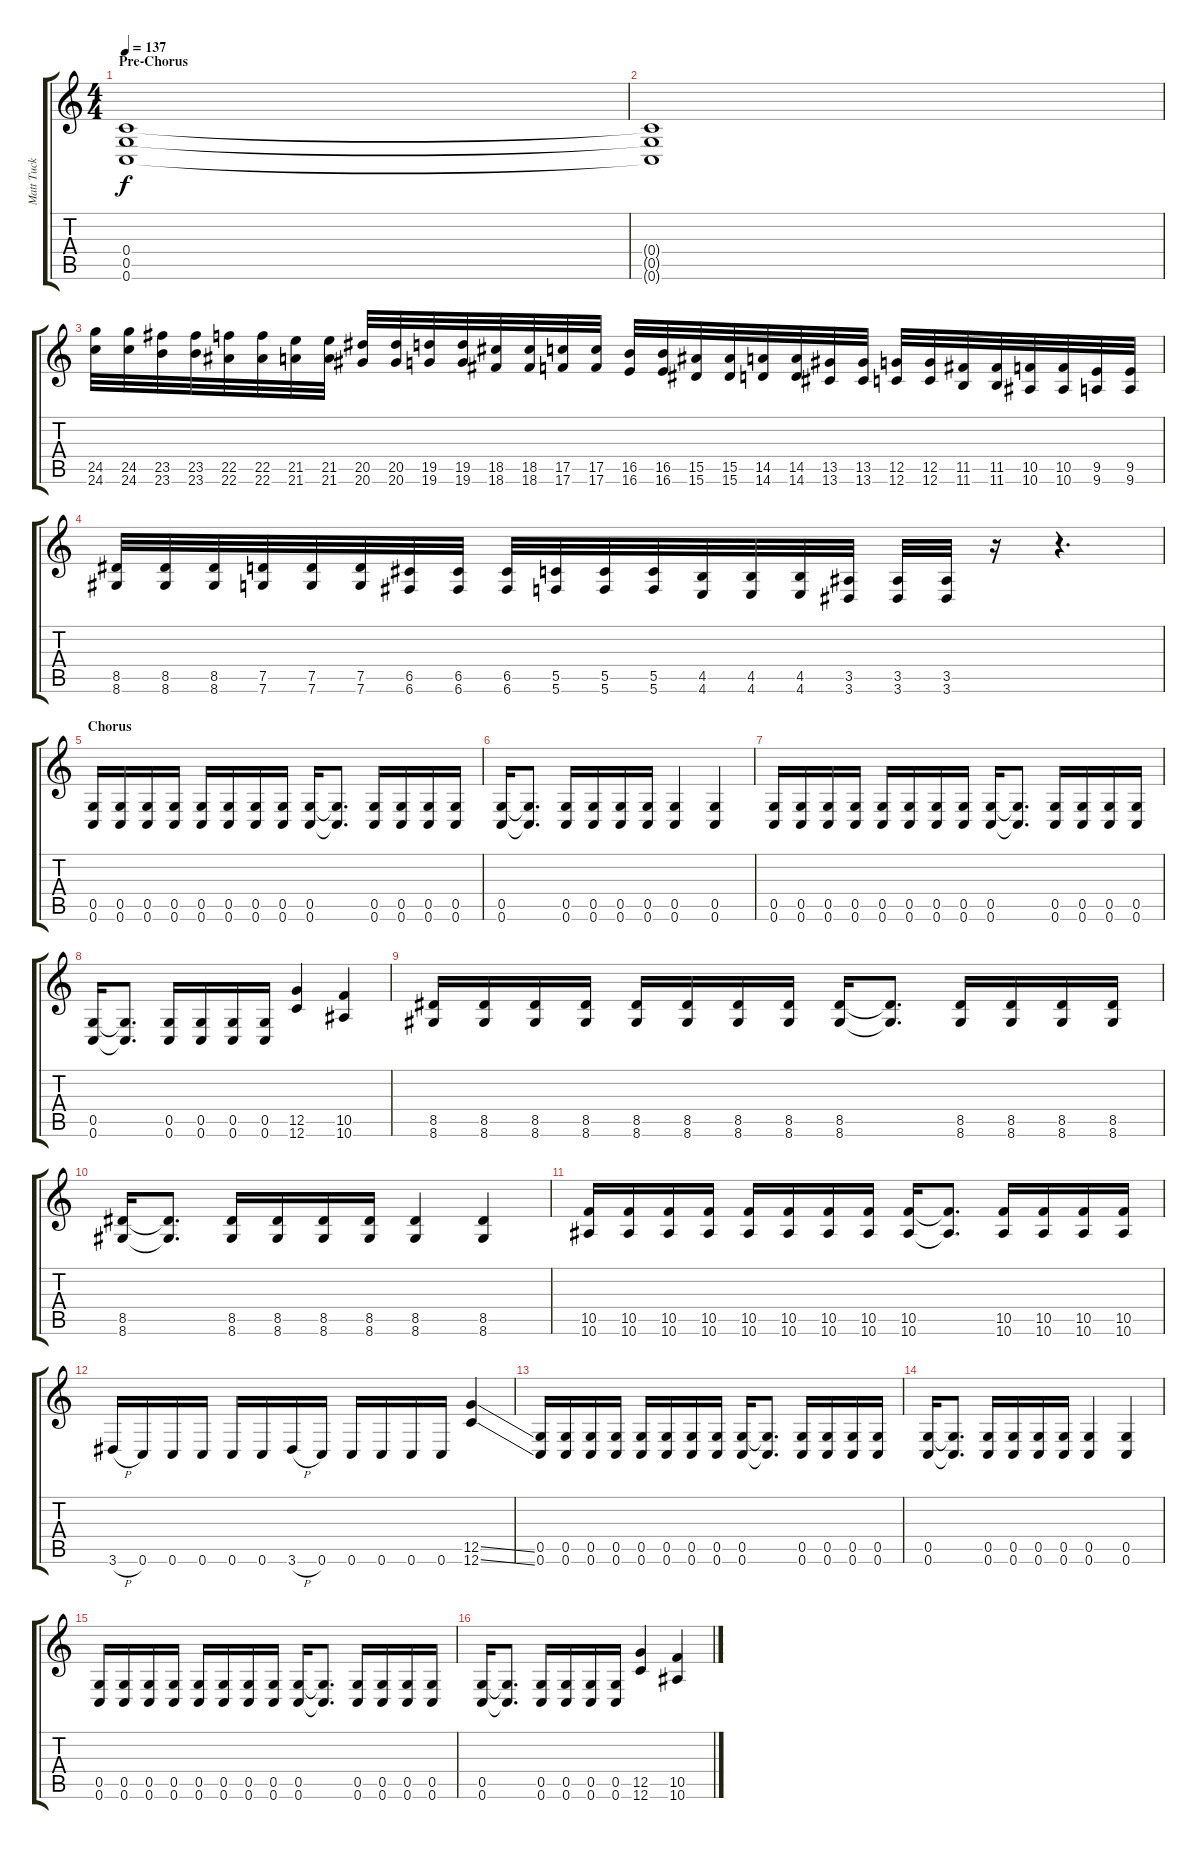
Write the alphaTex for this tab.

\track ("Matt Tuck (Rhythm Guitar)" "Matt Tuck ") {instrument distortionguitar}
\staff {score tabs}
\tuning (D4 A3 F3 C3 G2 C2) {hide}
\ts (4 4)
\section ("" "Pre-Chorus")
\tempo 137
\clef g2
\ks c
(0.4 0.5 0.6).1{dy f} |
(0.4{t} 0.5{t} 0.6{t}).1 |
(24.5 24.6).32 (24.5 24.6).32 (23.5 23.6).32 (23.5 23.6).32 (22.5 22.6).32 (22.5 22.6).32 (21.5 21.6).32 (21.5 21.6).32 (20.5 20.6).32 (20.5 20.6).32 (19.5 19.6).32 (19.5 19.6).32 (18.5 18.6).32 (18.5 18.6).32 (17.5 17.6).32 (17.5 17.6).32 (16.5 16.6).32 (16.5 16.6).32 (15.5 15.6).32 (15.5 15.6).32 (14.5 14.6).32 (14.5 14.6).32 (13.5 13.6).32 (13.5 13.6).32 (12.5 12.6).32 (12.5 12.6).32 (11.5 11.6).32 (11.5 11.6).32 (10.5 10.6).32 (10.5 10.6).32 (9.5 9.6).32 (9.5 9.6).32 |
(8.5 8.6).32 (8.5 8.6).32 (8.5 8.6).32 (7.5 7.6).32 (7.5 7.6).32 (7.5 7.6).32 (6.5 6.6).32 (6.5 6.6).32 (6.5 6.6).32 (5.5 5.6).32 (5.5 5.6).32 (5.5 5.6).32 (4.5 4.6).32 (4.5 4.6).32 (4.5 4.6).32 (3.5 3.6).32 (3.5 3.6).32 (3.5 3.6).32 r.16 r.4{d} |
\section ("" "Chorus")
(0.5 0.6).16 (0.5 0.6).16 (0.5 0.6).16 (0.5 0.6).16 (0.5 0.6).16 (0.5 0.6).16 (0.5 0.6).16 (0.5 0.6).16 (0.5 0.6).16 (0.5{t} 0.6{t}).8{d} (0.5 0.6).16 (0.5 0.6).16 (0.5 0.6).16 (0.5 0.6).16 |
(0.5 0.6).16 (0.5{t} 0.6{t}).8{d} (0.5 0.6).16 (0.5 0.6).16 (0.5 0.6).16 (0.5 0.6).16 (0.5 0.6).4 (0.5 0.6).4 |
(0.5 0.6).16 (0.5 0.6).16 (0.5 0.6).16 (0.5 0.6).16 (0.5 0.6).16 (0.5 0.6).16 (0.5 0.6).16 (0.5 0.6).16 (0.5 0.6).16 (0.5{t} 0.6{t}).8{d} (0.5 0.6).16 (0.5 0.6).16 (0.5 0.6).16 (0.5 0.6).16 |
(0.5 0.6).16 (0.5{t} 0.6{t}).8{d} (0.5 0.6).16 (0.5 0.6).16 (0.5 0.6).16 (0.5 0.6).16 (12.5 12.6).4 (10.5 10.6).4 |
(8.5 8.6).16 (8.5 8.6).16 (8.5 8.6).16 (8.5 8.6).16 (8.5 8.6).16 (8.5 8.6).16 (8.5 8.6).16 (8.5 8.6).16 (8.5 8.6).16 (8.5{t} 8.6{t}).8{d} (8.5 8.6).16 (8.5 8.6).16 (8.5 8.6).16 (8.5 8.6).16 |
(8.5 8.6).16 (8.5{t} 8.6{t}).8{d} (8.5 8.6).16 (8.5 8.6).16 (8.5 8.6).16 (8.5 8.6).16 (8.5 8.6).4 (8.5 8.6).4 |
(10.5 10.6).16 (10.5 10.6).16 (10.5 10.6).16 (10.5 10.6).16 (10.5 10.6).16 (10.5 10.6).16 (10.5 10.6).16 (10.5 10.6).16 (10.5 10.6).16 (10.5{t} 10.6{t}).8{d} (10.5 10.6).16 (10.5 10.6).16 (10.5 10.6).16 (10.5 10.6).16 |
3.6{h}.16 0.6.16 0.6.16 0.6.16 0.6.16 0.6.16 3.6{h}.16 0.6.16 0.6.16 0.6.16 0.6.16 0.6.16 (12.5{ss} 12.6{ss}).4 |
(0.5 0.6).16 (0.5 0.6).16 (0.5 0.6).16 (0.5 0.6).16 (0.5 0.6).16 (0.5 0.6).16 (0.5 0.6).16 (0.5 0.6).16 (0.5 0.6).16 (0.5{t} 0.6{t}).8{d} (0.5 0.6).16 (0.5 0.6).16 (0.5 0.6).16 (0.5 0.6).16 |
(0.5 0.6).16 (0.5{t} 0.6{t}).8{d} (0.5 0.6).16 (0.5 0.6).16 (0.5 0.6).16 (0.5 0.6).16 (0.5 0.6).4 (0.5 0.6).4 |
(0.5 0.6).16 (0.5 0.6).16 (0.5 0.6).16 (0.5 0.6).16 (0.5 0.6).16 (0.5 0.6).16 (0.5 0.6).16 (0.5 0.6).16 (0.5 0.6).16 (0.5{t} 0.6{t}).8{d} (0.5 0.6).16 (0.5 0.6).16 (0.5 0.6).16 (0.5 0.6).16 |
(0.5 0.6).16 (0.5{t} 0.6{t}).8{d} (0.5 0.6).16 (0.5 0.6).16 (0.5 0.6).16 (0.5 0.6).16 (12.5 12.6).4 (10.5 10.6).4
